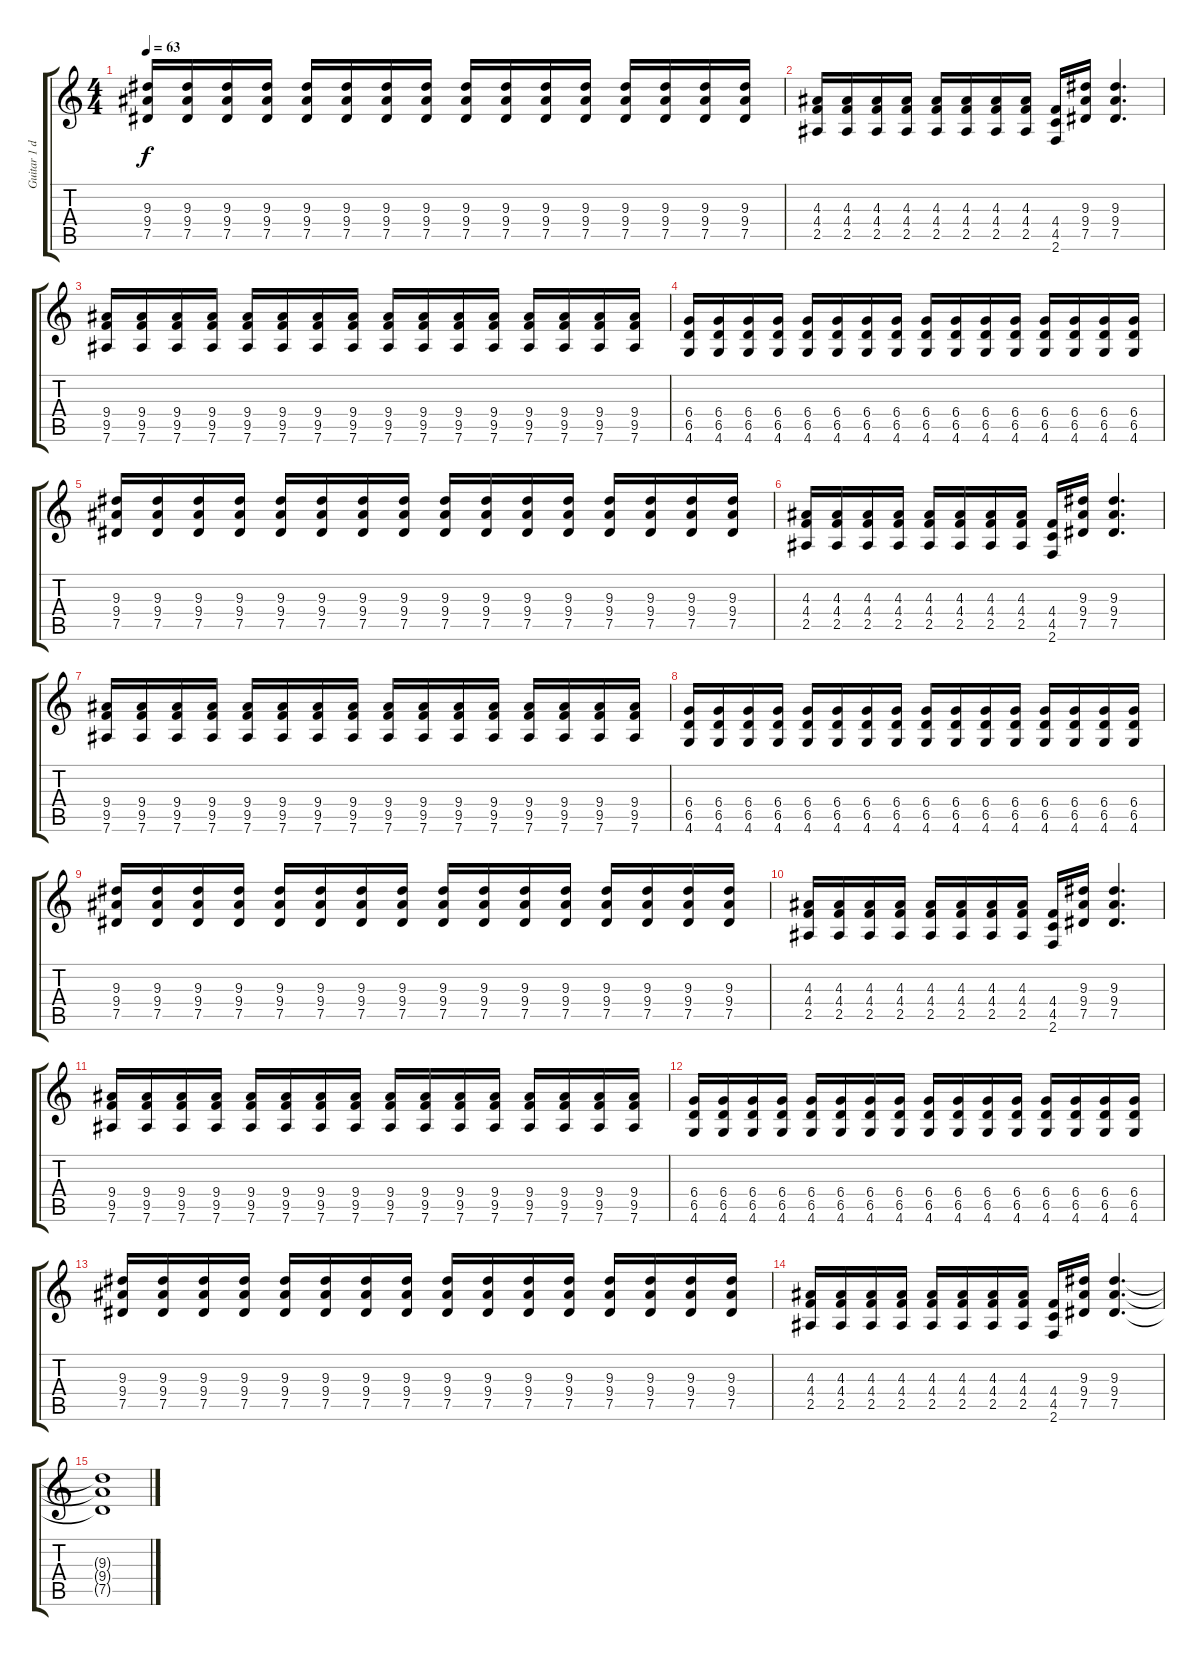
\track ("Guitar 1 drive" "Guitar 1 d") {instrument overdrivenguitar}
\staff {score tabs}
\tuning (Eb4 Bb3 Gb3 Db3 Ab2 Eb2) {hide}
\ts (4 4)
\tempo 63
\clef g2
\ks c
(9.3 9.4 7.5).16{dy f} (9.3 9.4 7.5).16 (9.3 9.4 7.5).16 (9.3 9.4 7.5).16 (9.3 9.4 7.5).16 (9.3 9.4 7.5).16 (9.3 9.4 7.5).16 (9.3 9.4 7.5).16 (9.3 9.4 7.5).16 (9.3 9.4 7.5).16 (9.3 9.4 7.5).16 (9.3 9.4 7.5).16 (9.3 9.4 7.5).16 (9.3 9.4 7.5).16 (9.3 9.4 7.5).16 (9.3 9.4 7.5).16 |
(4.3 4.4 2.5).16 (4.3 4.4 2.5).16 (4.3 4.4 2.5).16 (4.3 4.4 2.5).16 (4.3 4.4 2.5).16 (4.3 4.4 2.5).16 (4.3 4.4 2.5).16 (4.3 4.4 2.5).16 (4.4 4.5 2.6).16 (9.3 9.4 7.5).16 (9.3 9.4 7.5).4{d} |
(9.4 9.5 7.6).16 (9.4 9.5 7.6).16 (9.4 9.5 7.6).16 (9.4 9.5 7.6).16 (9.4 9.5 7.6).16 (9.4 9.5 7.6).16 (9.4 9.5 7.6).16 (9.4 9.5 7.6).16 (9.4 9.5 7.6).16 (9.4 9.5 7.6).16 (9.4 9.5 7.6).16 (9.4 9.5 7.6).16 (9.4 9.5 7.6).16 (9.4 9.5 7.6).16 (9.4 9.5 7.6).16 (9.4 9.5 7.6).16 |
(6.4 6.5 4.6).16 (6.4 6.5 4.6).16 (6.4 6.5 4.6).16 (6.4 6.5 4.6).16 (6.4 6.5 4.6).16 (6.4 6.5 4.6).16 (6.4 6.5 4.6).16 (6.4 6.5 4.6).16 (6.4 6.5 4.6).16 (6.4 6.5 4.6).16 (6.4 6.5 4.6).16 (6.4 6.5 4.6).16 (6.4 6.5 4.6).16 (6.4 6.5 4.6).16 (6.4 6.5 4.6).16 (6.4 6.5 4.6).16 |
(9.3 9.4 7.5).16 (9.3 9.4 7.5).16 (9.3 9.4 7.5).16 (9.3 9.4 7.5).16 (9.3 9.4 7.5).16 (9.3 9.4 7.5).16 (9.3 9.4 7.5).16 (9.3 9.4 7.5).16 (9.3 9.4 7.5).16 (9.3 9.4 7.5).16 (9.3 9.4 7.5).16 (9.3 9.4 7.5).16 (9.3 9.4 7.5).16 (9.3 9.4 7.5).16 (9.3 9.4 7.5).16 (9.3 9.4 7.5).16 |
(4.3 4.4 2.5).16 (4.3 4.4 2.5).16 (4.3 4.4 2.5).16 (4.3 4.4 2.5).16 (4.3 4.4 2.5).16 (4.3 4.4 2.5).16 (4.3 4.4 2.5).16 (4.3 4.4 2.5).16 (4.4 4.5 2.6).16 (9.3 9.4 7.5).16 (9.3 9.4 7.5).4{d} |
(9.4 9.5 7.6).16{volume 9} (9.4 9.5 7.6).16 (9.4 9.5 7.6).16 (9.4 9.5 7.6).16 (9.4 9.5 7.6).16 (9.4 9.5 7.6).16 (9.4 9.5 7.6).16 (9.4 9.5 7.6).16 (9.4 9.5 7.6).16 (9.4 9.5 7.6).16 (9.4 9.5 7.6).16 (9.4 9.5 7.6).16 (9.4 9.5 7.6).16 (9.4 9.5 7.6).16 (9.4 9.5 7.6).16 (9.4 9.5 7.6).16 |
(6.4 6.5 4.6).16 (6.4 6.5 4.6).16 (6.4 6.5 4.6).16 (6.4 6.5 4.6).16 (6.4 6.5 4.6).16 (6.4 6.5 4.6).16 (6.4 6.5 4.6).16 (6.4 6.5 4.6).16 (6.4 6.5 4.6).16 (6.4 6.5 4.6).16 (6.4 6.5 4.6).16 (6.4 6.5 4.6).16 (6.4 6.5 4.6).16 (6.4 6.5 4.6).16 (6.4 6.5 4.6).16 (6.4 6.5 4.6).16 |
(9.3 9.4 7.5).16 (9.3 9.4 7.5).16 (9.3 9.4 7.5).16 (9.3 9.4 7.5).16 (9.3 9.4 7.5).16 (9.3 9.4 7.5).16 (9.3 9.4 7.5).16 (9.3 9.4 7.5).16 (9.3 9.4 7.5).16 (9.3 9.4 7.5).16 (9.3 9.4 7.5).16 (9.3 9.4 7.5).16 (9.3 9.4 7.5).16 (9.3 9.4 7.5).16 (9.3 9.4 7.5).16 (9.3 9.4 7.5).16 |
(4.3 4.4 2.5).16 (4.3 4.4 2.5).16 (4.3 4.4 2.5).16 (4.3 4.4 2.5).16 (4.3 4.4 2.5).16 (4.3 4.4 2.5).16 (4.3 4.4 2.5).16 (4.3 4.4 2.5).16 (4.4 4.5 2.6).16 (9.3 9.4 7.5).16 (9.3 9.4 7.5).4{d} |
(9.4 9.5 7.6).16 (9.4 9.5 7.6).16 (9.4 9.5 7.6).16 (9.4 9.5 7.6).16 (9.4 9.5 7.6).16 (9.4 9.5 7.6).16 (9.4 9.5 7.6).16 (9.4 9.5 7.6).16 (9.4 9.5 7.6).16 (9.4 9.5 7.6).16 (9.4 9.5 7.6).16 (9.4 9.5 7.6).16 (9.4 9.5 7.6).16 (9.4 9.5 7.6).16 (9.4 9.5 7.6).16 (9.4 9.5 7.6).16 |
(6.4 6.5 4.6).16 (6.4 6.5 4.6).16 (6.4 6.5 4.6).16 (6.4 6.5 4.6).16 (6.4 6.5 4.6).16 (6.4 6.5 4.6).16 (6.4 6.5 4.6).16 (6.4 6.5 4.6).16 (6.4 6.5 4.6).16 (6.4 6.5 4.6).16 (6.4 6.5 4.6).16 (6.4 6.5 4.6).16 (6.4 6.5 4.6).16 (6.4 6.5 4.6).16 (6.4 6.5 4.6).16 (6.4 6.5 4.6).16 |
(9.3 9.4 7.5).16 (9.3 9.4 7.5).16 (9.3 9.4 7.5).16 (9.3 9.4 7.5).16 (9.3 9.4 7.5).16 (9.3 9.4 7.5).16 (9.3 9.4 7.5).16 (9.3 9.4 7.5).16 (9.3 9.4 7.5).16 (9.3 9.4 7.5).16 (9.3 9.4 7.5).16 (9.3 9.4 7.5).16 (9.3 9.4 7.5).16 (9.3 9.4 7.5).16 (9.3 9.4 7.5).16 (9.3 9.4 7.5).16 |
(4.3 4.4 2.5).16 (4.3 4.4 2.5).16 (4.3 4.4 2.5).16 (4.3 4.4 2.5).16 (4.3 4.4 2.5).16 (4.3 4.4 2.5).16 (4.3 4.4 2.5).16 (4.3 4.4 2.5).16 (4.4 4.5 2.6).16 (9.3 9.4 7.5).16 (9.3 9.4 7.5).4{d} |
(9.3{t} 9.4{t} 7.5{t}).1
